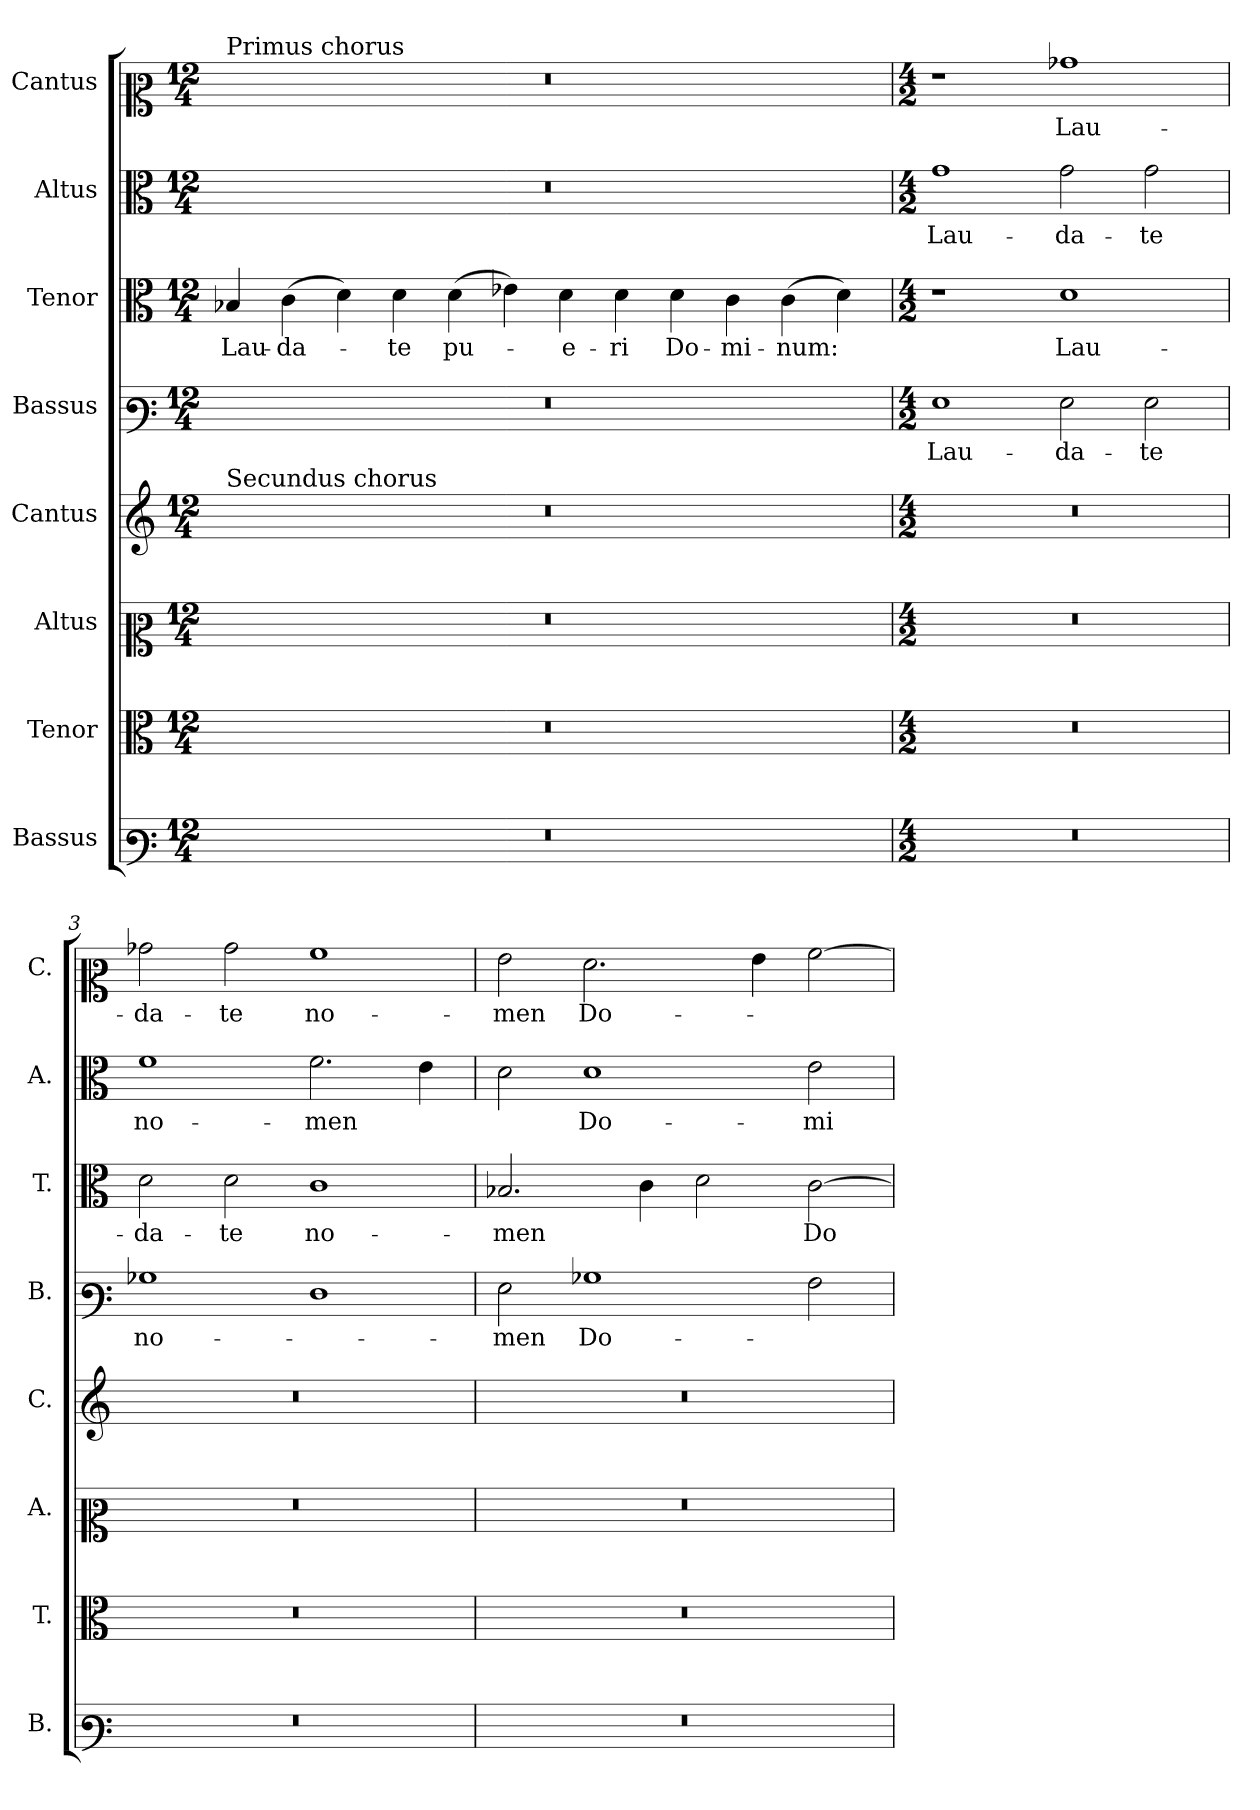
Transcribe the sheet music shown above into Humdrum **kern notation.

**kern	**kern	**kern	**kern	**kern	**text	**kern	**text	**kern	**text	**kern	**text
*part8	*part7	*part6	*part5	*part4	*part4	*part3	*part3	*part2	*part2	*part1	*part1
*staff8	*staff7	*staff6	*staff5	*staff4	*staff4	*staff3	*staff3	*staff2	*staff2	*staff1	*staff1
*I"Bassus	*I"Tenor	*I"Altus	*I"Cantus	*I"Bassus	*	*I"Tenor	*	*I"Altus	*	*I"Cantus	*
*I'B.	*I'T.	*I'A.	*I'C.	*I'B.	*	*I'T.	*	*I'A.	*	*I'C.	*
*clefF3	*clefC3	*clefC2	*clefG2	*clefF3	*	*clefC3	*	*clefC3	*	*clefC2	*
*k[]	*k[]	*k[]	*k[]	*k[]	*	*k[]	*	*k[]	*	*k[]	*
*M12/4	*M12/4	*M12/4	*M12/4	*M12/4	*	*M12/4	*	*M12/4	*	*M12/4	*
=1	=1	=1	=1	=1	=1	=1	=1	=1	=1	=1	=1
!	!	!	!	!	!	!	!	!	!	!LO:TX:a:t=Primus chorus	!
!	!	!	!LO:TX:a:t=Secundus chorus	!	!	!	!	!	!	!	!
!LO:N:vis=1	!LO:N:vis=1	!LO:N:vis=1	!LO:N:vis=1	!LO:N:vis=1	!	!	!	!LO:N:vis=1	!	!LO:N:vis=1	!
0.r	0.r	0.r	0.r	0.r	.	4B-X	Lau-	0.r	.	0.r	.
.	.	.	.	.	.	(>4c	-da-	.	.	.	.
.	.	.	.	.	.	4d)	.	.	.	.	.
.	.	.	.	.	.	4d	-te	.	.	.	.
.	.	.	.	.	.	(>4d	pu-	.	.	.	.
.	.	.	.	.	.	4e-X)	.	.	.	.	.
.	.	.	.	.	.	4d	e-	.	.	.	.
.	.	.	.	.	.	4d	-ri	.	.	.	.
.	.	.	.	.	.	4d	Do-	.	.	.	.
.	.	.	.	.	.	4c	-mi-	.	.	.	.
.	.	.	.	.	.	(>4c	-num:	.	.	.	.
.	.	.	.	.	.	4d)	.	.	.	.	.
=2	=2	=2	=2	=2	=2	=2	=2	=2	=2	=2	=2
*M4/2	*M4/2	*M4/2	*M4/2	*M4/2	*	*M4/2	*	*M4/2	*	*M4/2	*
!LO:N:vis=1	!LO:N:vis=1	!LO:N:vis=1	!LO:N:vis=1	!	!	!	!	!	!	!	!
0r	0r	0r	0r	1G	Lau-	1r	.	1g	Lau-	1r	.
.	.	.	.	2G\	-da-	1d	Lau-	2g\	-da-	1b-X	Lau-
.	.	.	.	2G\	-te	.	.	2g\	-te	.	.
=3	=3	=3	=3	=3	=3	=3	=3	=3	=3	=3	=3
!LO:N:vis=1	!LO:N:vis=1	!LO:N:vis=1	!LO:N:vis=1	!	!	!	!	!	!	!	!
0r	0r	0r	0r	1B-X	no-	2d\	-da-	1f	no-	2b-X\	-da-
.	.	.	.	.	.	2d\	-te	.	.	2b-\	-te
.	.	.	.	1F	.	1c	no-	2.f\	-men	1a	no-
.	.	.	.	.	.	.	.	4e\	.	.	.
=4	=4	=4	=4	=4	=4	=4	=4	=4	=4	=4	=4
!LO:N:vis=1	!LO:N:vis=1	!LO:N:vis=1	!LO:N:vis=1	!	!	!	!	!	!	!	!
0r	0r	0r	0r	2G\	-men	2.B-X/	-men	2d\	.	2g\	-men
.	.	.	.	1B-X	Do-	.	.	1d	Do-	2.f\	Do-
.	.	.	.	.	.	4c\	.	.	.	.	.
.	.	.	.	.	.	2d\	.	.	.	.	.
.	.	.	.	.	.	.	.	.	.	4g\	.
.	.	.	.	2A\	.	[2c\	Do-	2e\	-mi-	[2a\	.
=	=	=	=	=	=	=	=	=	=	=	=
*-	*-	*-	*-	*-	*-	*-	*-	*-	*-	*-	*-
